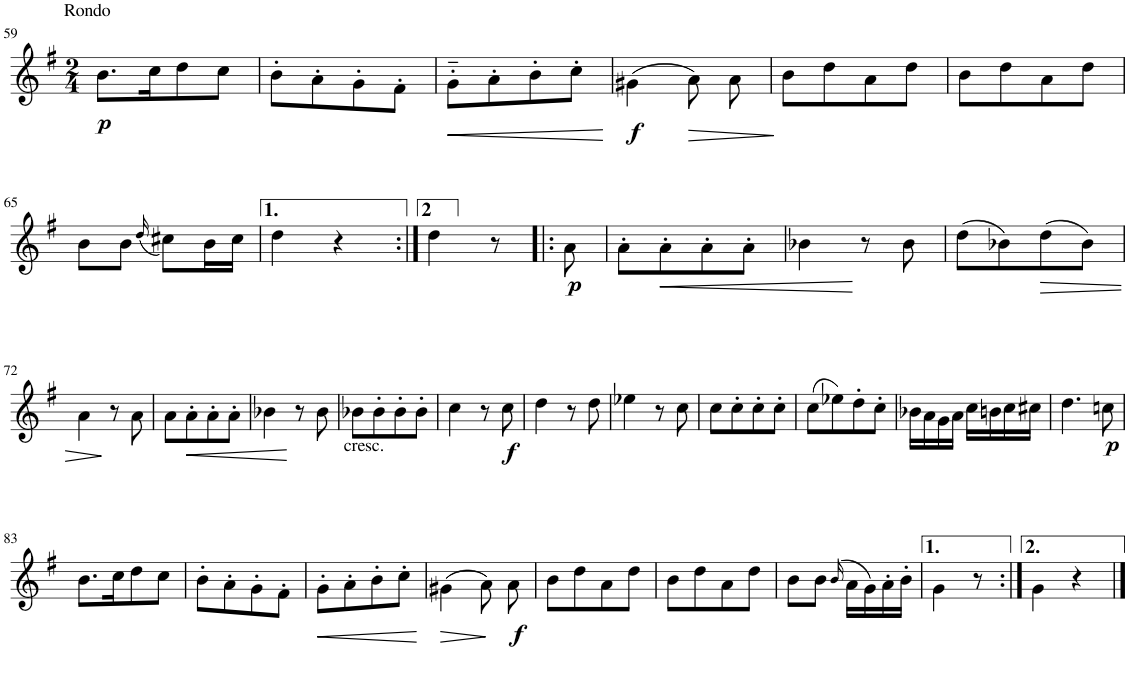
**kern	**dynam
*part1	*part1
*staff1	*staff1
*I"Clarinet (Bb)	*
*I'Cla	*
!!LO:PB:g=z
*clefG2	*
*Trd1c2	*
*k[f#]	*
*M2/4	*
=59	=59
!LO:TX:a:t=Rondo	!
!	!LO:DY:b
8.b\L	p
16cc\K	.
8dd\	.
8cc\J	.
=60	=60
8b'\L	.
8a'\	.
8g'\	.
8f#'\J	.
=61	=61
!	!LO:HP:b
8g'~\L	<
8a'\	.
8b'\	.
8cc'\J	.
.	[
=62	=62
!	!LO:DY:b
(4g#X\	f
!	!LO:HP:b
8a\)	>
8a\	]
=63	=63
8b\L	.
8dd\	.
8a\	.
8dd\J	.
=64	=64
8b\L	.
8dd\	.
8a\	.
8dd\J	.
!!LO:LB:g=z
=65	=65
8b\L	.
8b\J	.
(16qdd/	.
8cc#X\L)	.
16b\L	.
16cc#\JJ	.
=66	=66
4dd\	.
4r	.
=67:|!	=67:|!
4dd\	.
8r	.
=68!|:	=68!|:
!	!LO:DY:b
8a\	p
=69	=69
8a'\L	.
!	!LO:HP:b
8a'\	<
8a'\	.
8a'\J	.
=70	=70
4b-X\	.
8r	[
8b-\	.
=71	=71
(8dd\L	.
8b-X\)	.
!	!LO:HP:b
(8dd\	>
8b-\J)	.
!!LO:LB:g=z
=72	=72
4a\	.
8r	]
8a\	.
=73	=73
8a\L	.
!	!LO:HP:b
8a'\	<
8a'\	.
8a'\J	.
=74	=74
4b-X\	.
8r	[
8b-\	.
=75	=75
!LO:TX:b:t=cresc.	!
8b-X\L	.
8b-'\	.
8b-'\	.
8b-'\J	.
=76	=76
4cc\	.
8r	.
!	!LO:DY:b
8cc\	f
=77	=77
4dd\	.
8r	.
8dd\	.
=78	=78
4ee-X\	.
8r	.
8cc\	.
=79	=79
8cc\L	.
8cc'\	.
8cc'\	.
8cc'\J	.
=80	=80
(8cc\L	.
8ee-X\)	.
8dd'\	.
8cc'\J	.
=81	=81
16b-X\LL	.
16a\	.
16g\	.
16a\JJ	.
16cc\LL	.
16bn\	.
16cc\	.
16cc#X\JJ	.
=82	=82
4.dd\	.
!	!LO:DY:b
8ccn\	p
!!LO:LB:g=z
=83	=83
8.b\L	.
16cc\K	.
8dd\	.
8cc\J	.
=84	=84
8b'\L	.
8a'\	.
8g'\	.
8f#'\J	.
=85	=85
!	!LO:HP:b
8g'\L	<
8a'\	.
8b'\	.
8cc'\J	.
.	[
=86	=86
!	!LO:HP:b
(4g#X\	>
8a\)	.
!	!LO:DY:b
8a\	f
.	]
=87	=87
8b\L	.
8dd\	.
8a\	.
8dd\J	.
=88	=88
8b\L	.
8dd\	.
8a\	.
8dd\J	.
=89	=89
8b\L	.
8b\J	.
(16qb/	.
16a\LL	.
16g\)	.
16a'\	.
16b'\JJ	.
=90	=90
4g\	.
8r	.
=91:|!	=91:|!
4g\	.
4r	.
==	==
*-	*-
